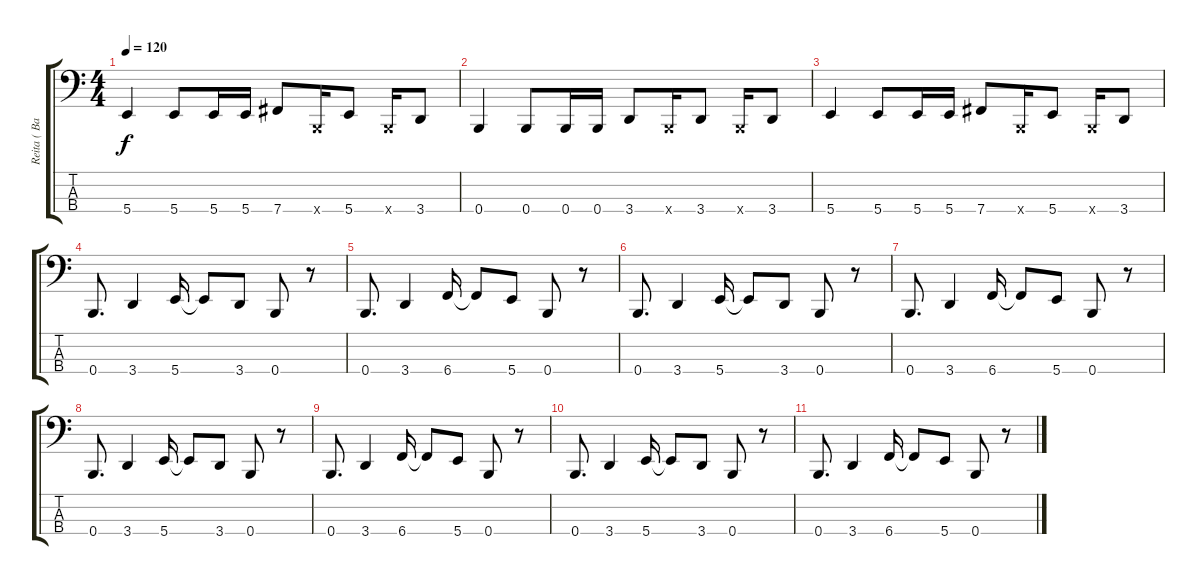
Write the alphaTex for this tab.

\track ("Reita ( Bass )" "Reita ( Ba") {instrument electricbasspick}
\staff {score tabs}
\tuning (C2 G1 D1 B0) {hide}
\ts (4 4)
\tempo 120
\clef f4
\ks c
5.4.4{dy f} 5.4.8 5.4.16 5.4.16 7.4.8 0.4{x}.16 5.4.8 0.4{x}.16 3.4.8 |
0.4.4 0.4.8 0.4.16 0.4.16 3.4.8 0.4{x}.16 3.4.8 0.4{x}.16 3.4.8 |
5.4.4 5.4.8 5.4.16 5.4.16 7.4.8 0.4{x}.16 5.4.8 0.4{x}.16 3.4.8 |
0.4.8{d} 3.4.4 5.4.16 5.4{t}.8 3.4.8 0.4.8 r.8 |
0.4.8{d} 3.4.4 6.4.16 6.4{t}.8 5.4.8 0.4.8 r.8 |
0.4.8{d} 3.4.4 5.4.16 5.4{t}.8 3.4.8 0.4.8 r.8 |
0.4.8{d} 3.4.4 6.4.16 6.4{t}.8 5.4.8 0.4.8 r.8 |
0.4.8{d} 3.4.4 5.4.16 5.4{t}.8 3.4.8 0.4.8 r.8 |
0.4.8{d} 3.4.4 6.4.16 6.4{t}.8 5.4.8 0.4.8 r.8 |
0.4.8{d} 3.4.4 5.4.16 5.4{t}.8 3.4.8 0.4.8 r.8 |
0.4.8{d} 3.4.4 6.4.16 6.4{t}.8 5.4.8 0.4.8 r.8
